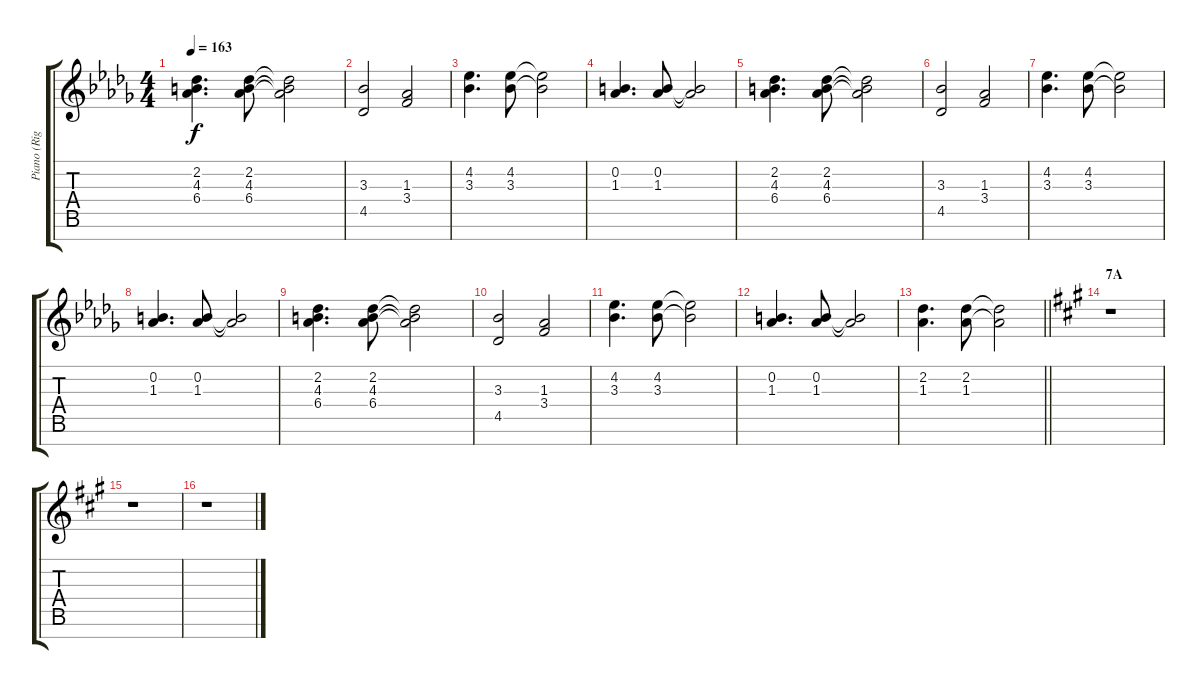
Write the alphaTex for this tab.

\track ("Piano (Right Hand)" "Piano (Rig") {instrument acousticgrandpiano}
\staff {score tabs}
\tuning (E5 B4 G4 D4 A3 E3 B2) {hide}
\ts (4 4)
\tempo 163
\clef g2
\ks db
(2.2 4.3 6.4).4{d dy f} (2.2 4.3 6.4).8 (2.2{t} 4.3{t} 6.4{t}).2 |
(3.3 4.5).2 (1.3 3.4).2 |
(4.2 3.3).4{d} (4.2 3.3).8 (4.2{t} 3.3{t}).2 |
(0.2 1.3).4{d} (0.2 1.3).8 (0.2{t} 1.3{t}).2 |
(2.2 4.3 6.4).4{d} (2.2 4.3 6.4).8 (2.2{t} 4.3{t} 6.4{t}).2 |
(3.3 4.5).2 (1.3 3.4).2 |
(4.2 3.3).4{d} (4.2 3.3).8 (4.2{t} 3.3{t}).2 |
(0.2 1.3).4{d} (0.2 1.3).8 (0.2{t} 1.3{t}).2 |
(2.2 4.3 6.4).4{d} (2.2 4.3 6.4).8 (2.2{t} 4.3{t} 6.4{t}).2 |
(3.3 4.5).2 (1.3 3.4).2 |
(4.2 3.3).4{d} (4.2 3.3).8 (4.2{t} 3.3{t}).2 |
(0.2 1.3).4{d} (0.2 1.3).8 (0.2{t} 1.3{t}).2 |
\barLineRight lightlight
(2.2 1.3).4{d} (2.2 1.3).8 (2.2{t} 1.3{t}).2 |
\section ("" "7A")
\ks a
r.1 |
r.1 |
r.1
